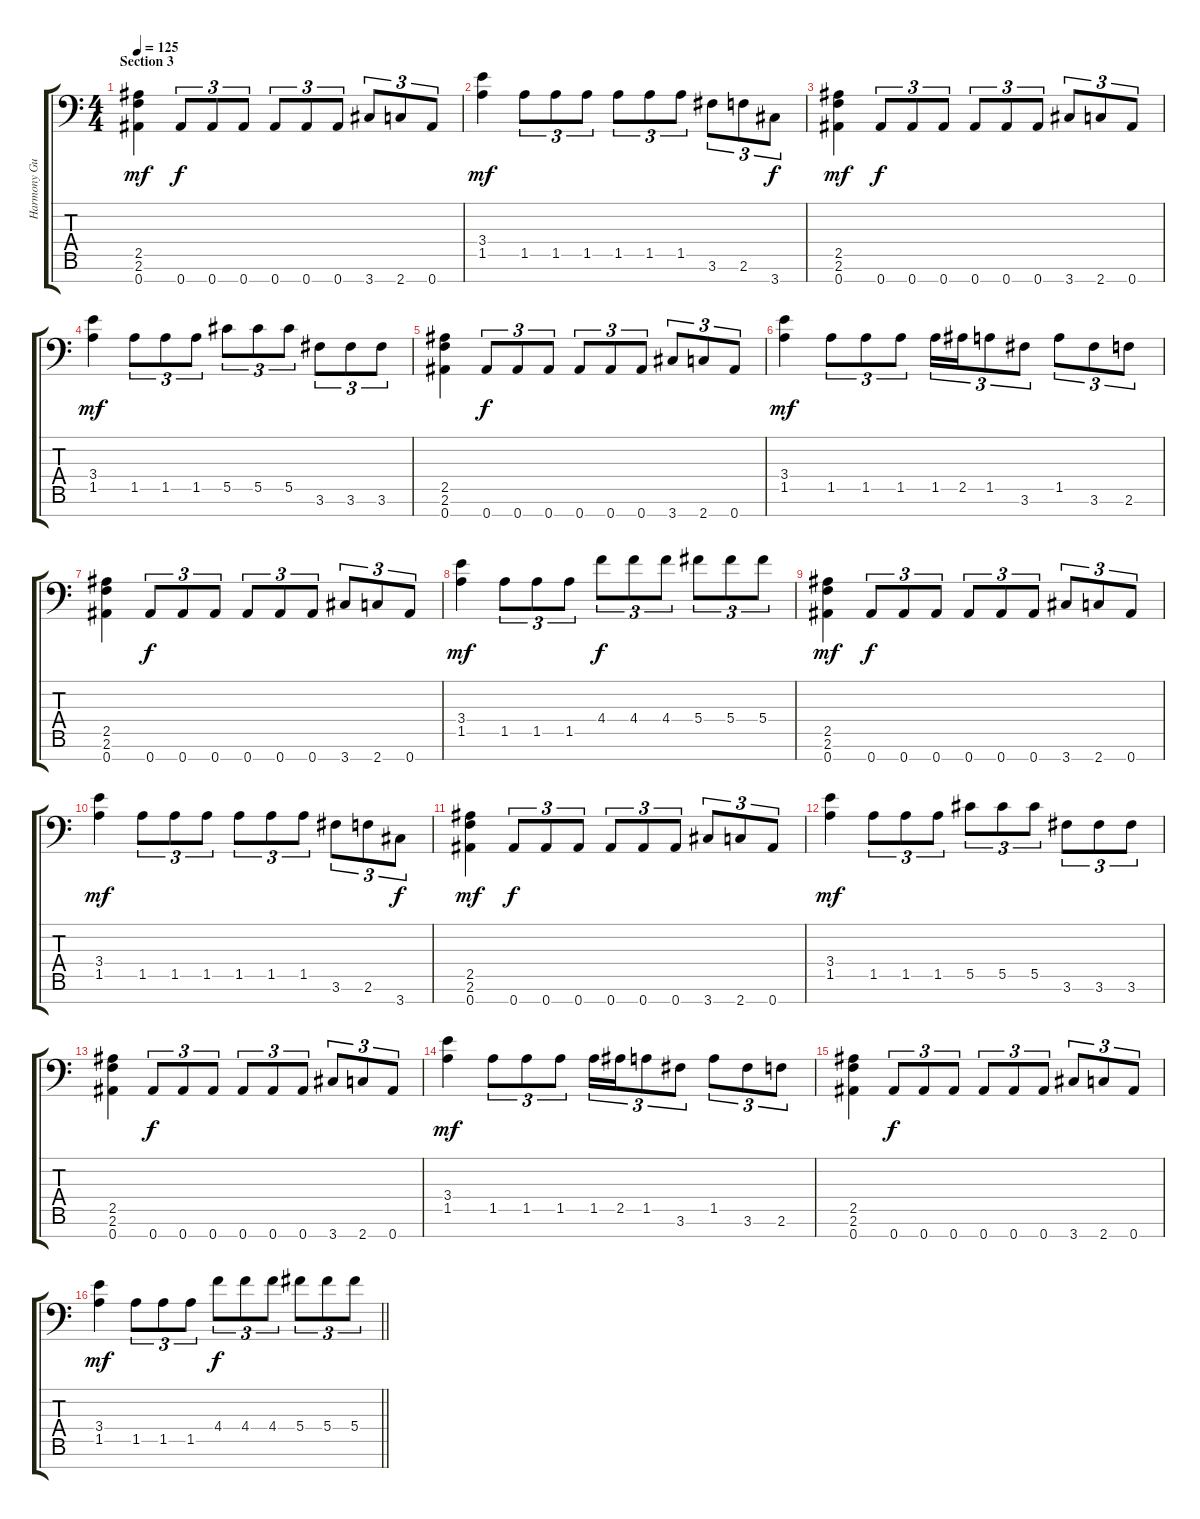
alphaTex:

\track ("Harmony Guitar" "Harmony Gu") {instrument distortionguitar}
\staff {score tabs}
\tuning (Eb4 Bb3 Gb3 Db3 Ab2 Eb2 Bb1) {hide}
\ts (4 4)
\section ("" "Section 3")
\tempo 125
\clef f4
\ks c
(2.5 2.6 0.7).4{dy mf} 0.7.8{tu (3 2) dy f} 0.7.8{tu (3 2)} 0.7.8{tu (3 2)} 0.7.8{tu (3 2)} 0.7.8{tu (3 2)} 0.7.8{tu (3 2)} 3.7.8{tu (3 2)} 2.7.8{tu (3 2)} 0.7.8{tu (3 2)} |
(3.4 1.5).4{dy mf} 1.5.8{tu (3 2)} 1.5.8{tu (3 2)} 1.5.8{tu (3 2)} 1.5.8{tu (3 2)} 1.5.8{tu (3 2)} 1.5.8{tu (3 2)} 3.6.8{tu (3 2)} 2.6.8{tu (3 2)} 3.7.8{tu (3 2) dy f} |
(2.5 2.6 0.7).4{dy mf} 0.7.8{tu (3 2) dy f} 0.7.8{tu (3 2)} 0.7.8{tu (3 2)} 0.7.8{tu (3 2)} 0.7.8{tu (3 2)} 0.7.8{tu (3 2)} 3.7.8{tu (3 2)} 2.7.8{tu (3 2)} 0.7.8{tu (3 2)} |
(3.4 1.5).4{dy mf} 1.5.8{tu (3 2)} 1.5.8{tu (3 2)} 1.5.8{tu (3 2)} 5.5.8{tu (3 2)} 5.5.8{tu (3 2)} 5.5.8{tu (3 2)} 3.6.8{tu (3 2)} 3.6.8{tu (3 2)} 3.6.8{tu (3 2)} |
(2.5 2.6 0.7).4 0.7.8{tu (3 2) dy f} 0.7.8{tu (3 2)} 0.7.8{tu (3 2)} 0.7.8{tu (3 2)} 0.7.8{tu (3 2)} 0.7.8{tu (3 2)} 3.7.8{tu (3 2)} 2.7.8{tu (3 2)} 0.7.8{tu (3 2)} |
(3.4 1.5).4{dy mf} 1.5.8{tu (3 2)} 1.5.8{tu (3 2)} 1.5.8{tu (3 2)} 1.5.16{tu (3 2)} 2.5.16{tu (3 2)} 1.5.8{tu (3 2)} 3.6.8{tu (3 2)} 1.5.8{tu (3 2)} 3.6.8{tu (3 2)} 2.6.8{tu (3 2)} |
(2.5 2.6 0.7).4 0.7.8{tu (3 2) dy f} 0.7.8{tu (3 2)} 0.7.8{tu (3 2)} 0.7.8{tu (3 2)} 0.7.8{tu (3 2)} 0.7.8{tu (3 2)} 3.7.8{tu (3 2)} 2.7.8{tu (3 2)} 0.7.8{tu (3 2)} |
(3.4 1.5).4{dy mf} 1.5.8{tu (3 2)} 1.5.8{tu (3 2)} 1.5.8{tu (3 2)} 4.4.8{tu (3 2) dy f} 4.4.8{tu (3 2)} 4.4.8{tu (3 2)} 5.4.8{tu (3 2)} 5.4.8{tu (3 2)} 5.4.8{tu (3 2)} |
(2.5 2.6 0.7).4{dy mf} 0.7.8{tu (3 2) dy f} 0.7.8{tu (3 2)} 0.7.8{tu (3 2)} 0.7.8{tu (3 2)} 0.7.8{tu (3 2)} 0.7.8{tu (3 2)} 3.7.8{tu (3 2)} 2.7.8{tu (3 2)} 0.7.8{tu (3 2)} |
(3.4 1.5).4{dy mf} 1.5.8{tu (3 2)} 1.5.8{tu (3 2)} 1.5.8{tu (3 2)} 1.5.8{tu (3 2)} 1.5.8{tu (3 2)} 1.5.8{tu (3 2)} 3.6.8{tu (3 2)} 2.6.8{tu (3 2)} 3.7.8{tu (3 2) dy f} |
(2.5 2.6 0.7).4{dy mf} 0.7.8{tu (3 2) dy f} 0.7.8{tu (3 2)} 0.7.8{tu (3 2)} 0.7.8{tu (3 2)} 0.7.8{tu (3 2)} 0.7.8{tu (3 2)} 3.7.8{tu (3 2)} 2.7.8{tu (3 2)} 0.7.8{tu (3 2)} |
(3.4 1.5).4{dy mf} 1.5.8{tu (3 2)} 1.5.8{tu (3 2)} 1.5.8{tu (3 2)} 5.5.8{tu (3 2)} 5.5.8{tu (3 2)} 5.5.8{tu (3 2)} 3.6.8{tu (3 2)} 3.6.8{tu (3 2)} 3.6.8{tu (3 2)} |
(2.5 2.6 0.7).4 0.7.8{tu (3 2) dy f} 0.7.8{tu (3 2)} 0.7.8{tu (3 2)} 0.7.8{tu (3 2)} 0.7.8{tu (3 2)} 0.7.8{tu (3 2)} 3.7.8{tu (3 2)} 2.7.8{tu (3 2)} 0.7.8{tu (3 2)} |
(3.4 1.5).4{dy mf} 1.5.8{tu (3 2)} 1.5.8{tu (3 2)} 1.5.8{tu (3 2)} 1.5.16{tu (3 2)} 2.5.16{tu (3 2)} 1.5.8{tu (3 2)} 3.6.8{tu (3 2)} 1.5.8{tu (3 2)} 3.6.8{tu (3 2)} 2.6.8{tu (3 2)} |
(2.5 2.6 0.7).4 0.7.8{tu (3 2) dy f} 0.7.8{tu (3 2)} 0.7.8{tu (3 2)} 0.7.8{tu (3 2)} 0.7.8{tu (3 2)} 0.7.8{tu (3 2)} 3.7.8{tu (3 2)} 2.7.8{tu (3 2)} 0.7.8{tu (3 2)} |
\barLineRight lightlight
(3.4 1.5).4{dy mf} 1.5.8{tu (3 2)} 1.5.8{tu (3 2)} 1.5.8{tu (3 2)} 4.4.8{tu (3 2) dy f} 4.4.8{tu (3 2)} 4.4.8{tu (3 2)} 5.4.8{tu (3 2)} 5.4.8{tu (3 2)} 5.4.8{tu (3 2)}
